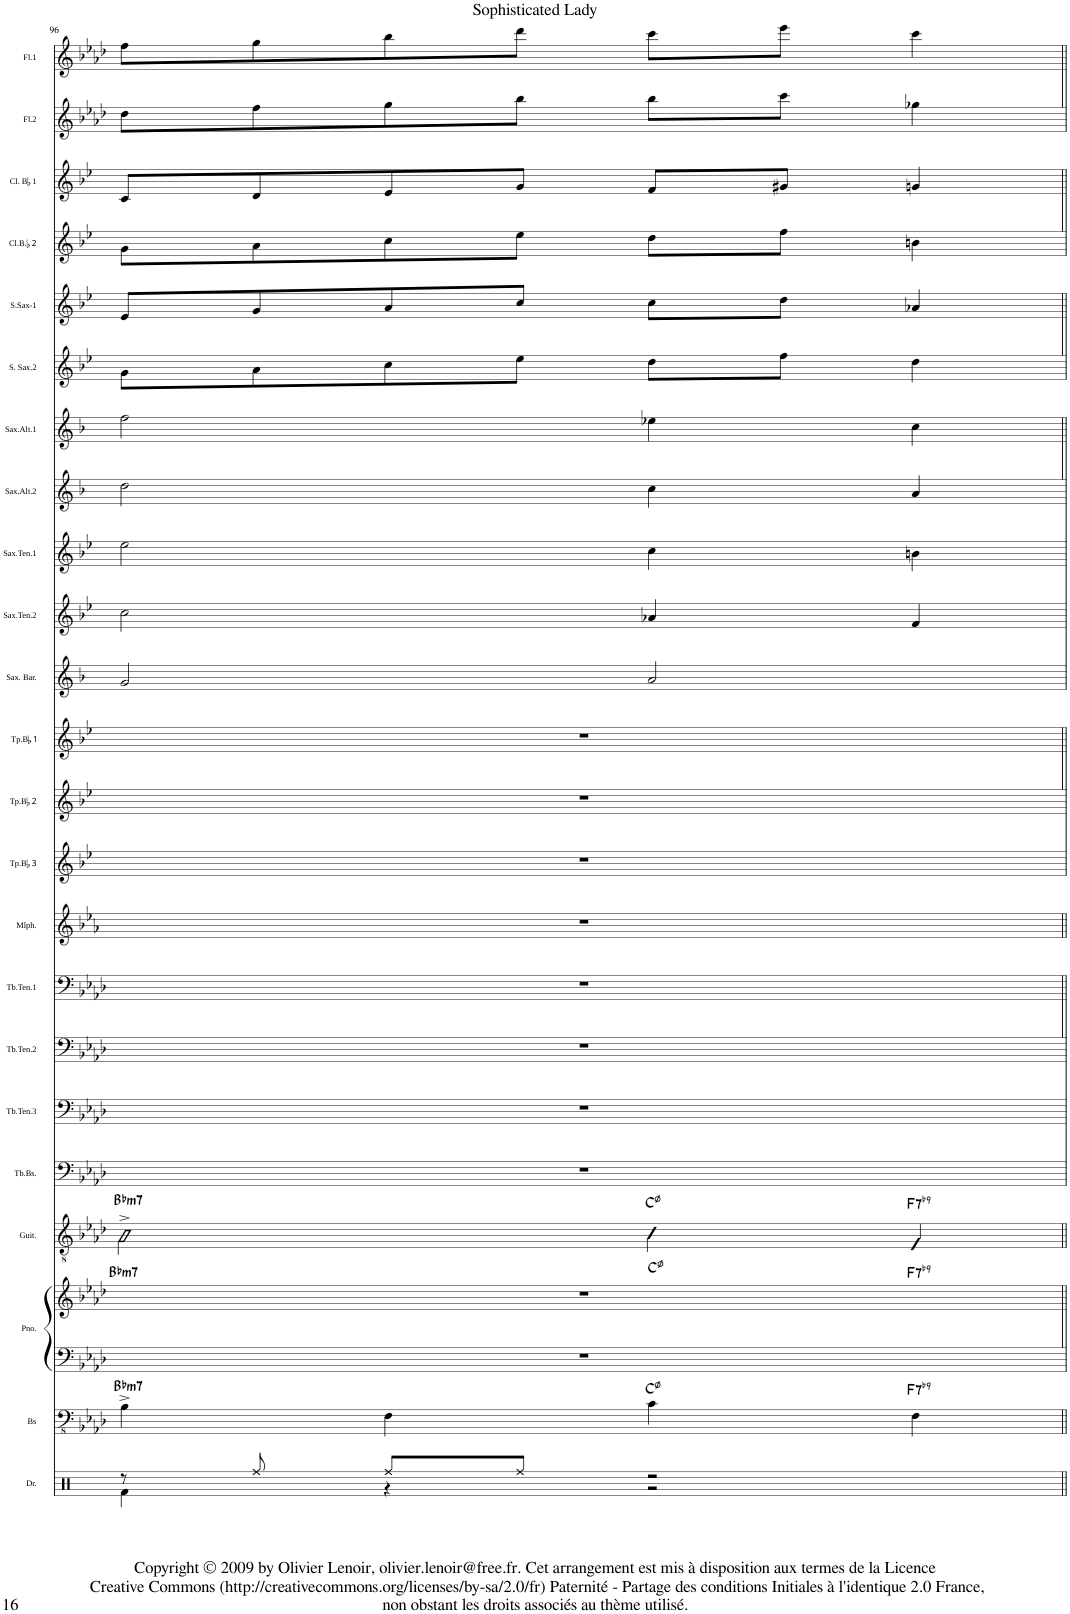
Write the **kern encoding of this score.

**kern	**kern	**harte	**kern	**kern	**harte	**kern	**harte	**kern	**kern	**kern	**kern	**kern	**kern	**kern	**kern	**kern	**kern	**kern	**kern	**kern	**kern	**kern	**kern	**kern	**kern	**kern
*part23	*part22	*part22	*part21	*part21	*part21	*part20	*part20	*part19	*part18	*part17	*part16	*part15	*part14	*part13	*part12	*part11	*part10	*part9	*part8	*part7	*part6	*part5	*part4	*part3	*part2	*part1
*staff24	*staff23	*	*staff22	*staff21	*	*staff20	*	*staff19	*staff18	*staff17	*staff16	*staff15	*staff14	*staff13	*staff12	*staff11	*staff10	*staff9	*staff8	*staff7	*staff6	*staff5	*staff4	*staff3	*staff2	*staff1
*I"Drums	*I"Bass	*	*I"Piano	*	*	*I"Guitar	*	*I"Trombone Basse	*I"Trombone Ténor 3	*I"Trombone Ténor 2	*I"Trombone Ténor 1	*I"Mellophone en Fa	*I"Trompette BaccidentalFlat 3	*I"Trompette BaccidentalFlat 2	*I"Trompette BaccidentalFlat 1	*I"Saxophone Baryton	*I"Saxophone Ténor 2	*I"Saxophone Ténor 1	*I"Saxophone Alto 2	*I"Saxophone Alto 1	*I"Saxophone Soprano 2	*I"Saxophone Soprano 1	*I"Clarinette BaccidentalFlat 2	*I"Clarinette BaccidentalFlat 1	*I"Flûte 2	*I"Flûte 1
*I'Dr.	*I'Bs	*	*I'Pno.	*	*	*I'Guit.	*	*I'Tb.Bs.	*	*	*	*I'Mlph.	*I'Tp.BaccidentalFlat 3	*I'Tp.BaccidentalFlat 2	*I'Tp.BaccidentalFlat 1	*I'Sax. Bar.	*	*	*I'Sax.Alt.2	*I'Sax.Alt.1	*	*	*I'Cl.B.accidentalFlat 2	*I'Cl. BaccidentalFlat 1	*I'Fl.2	*I'Fl.1
!!LO:PB:g=z
*clefX	*clefFv4	*	*clefF4	*clefG2	*	*clefGv2	*	*clefF4	*clefF4	*clefF4	*clefF4	*clefG2	*clefG2	*clefG2	*clefG2	*clefG2	*clefG2	*clefG2	*clefG2	*clefG2	*clefG2	*clefG2	*clefG2	*clefG2	*clefG2	*clefG2
*	*	*	*	*	*	*	*	*	*	*	*	*Trd4c7	*Trd1c2	*Trd1c2	*Trd1c2	*Trd12c21	*Trd8c14	*Trd8c14	*Trd5c9	*Trd5c9	*Trd1c2	*Trd1c2	*Trd1c2	*Trd1c2	*	*
*k[]	*k[b-e-a-d-]	*	*k[b-e-a-d-]	*k[b-e-a-d-]	*	*k[b-e-a-d-]	*	*k[b-e-a-d-]	*k[b-e-a-d-]	*k[b-e-a-d-]	*k[b-e-a-d-]	*k[b-e-a-]	*k[b-e-]	*k[b-e-]	*k[b-e-]	*k[b-]	*k[b-e-]	*k[b-e-]	*k[b-]	*k[b-]	*k[b-e-]	*k[b-e-]	*k[b-e-]	*k[b-e-]	*k[b-e-a-d-]	*k[b-e-a-d-]
*M4/4	*M4/4	*	*M4/4	*M4/4	*	*M4/4	*	*M4/4	*M4/4	*M4/4	*M4/4	*M4/4	*M4/4	*M4/4	*M4/4	*M4/4	*M4/4	*M4/4	*M4/4	*M4/4	*M4/4	*M4/4	*M4/4	*M4/4	*M4/4	*M4/4
=96	=96	=96	=96	=96	=96	=96	=96	=96	=96	=96	=96	=96	=96	=96	=96	=96	=96	=96	=96	=96	=96	=96	=96	=96	=96	=96
*^	*	*	*	*	*	*	*	*	*	*	*	*	*	*	*	*	*	*	*	*	*	*	*	*	*	*
!	!	!	!LO:H:kt=m7	!	!	!LO:H:kt=m7	!	!LO:H:kt=m7	!	!	!	!	!	!	!	!	!	!	!	!	!	!	!	!	!	!	!
*	*	*	*	*	*^	*	*	*	*	*	*	*	*	*	*	*	*	*	*	*	*	*	*	*	*	*	*
*	*	*	*	*	*	*^	*	*	*	*	*	*	*	*	*	*	*	*	*	*	*	*	*	*	*	*	*	*
8r	4Rf\	4BB-^\	Bb:min7	1r	1r	2ryy	2.ryy	Bb:min7	2B-^\	Bb:min7	1r	1r	1r	1r	1r	1r	1r	1r	2g/	2cc\	2ee-\	2dd\	2ff\	8g\L	8e-/L	8g\L	8c/L	8dd-\L	8ff\L
8Rff/	.	.	.	.	.	.	.	.	.	.	.	.	.	.	.	.	.	.	.	.	.	.	.	8a\	8g/	8a\	8d/	8ff\	8gg\
8Rff/L	4r	4FF\	.	.	.	.	.	.	.	.	.	.	.	.	.	.	.	.	.	.	.	.	.	8cc\	8a/	8cc\	8e-/	8gg\	8bb-\
8Rff/J	.	.	.	.	.	.	.	.	.	.	.	.	.	.	.	.	.	.	.	.	.	.	.	8ee-\J	8cc/J	8ee-\J	8g/J	8bb-\J	8ddd-\J
2r	2r	4C\	C:hdim7	.	.	2ryy	.	C:hdim7	4c\	C:hdim7	.	.	.	.	.	.	.	.	2a/	4a-X/	4cc\	4cc\	4ee-X\	8dd\L	8cc\L	8dd\L	8f/L	8bb-\L	8ccc\L
.	.	.	.	.	.	.	.	.	.	.	.	.	.	.	.	.	.	.	.	.	.	.	.	8ff\J	8dd\J	8ff\J	8g#X/J	8ccc\J	8eee-\J
!	!	!	!LO:H:kt=7	!	!	!	!	!LO:H:kt=7	!	!LO:H:kt=7	!	!	!	!	!	!	!	!	!	!	!	!	!	!	!	!	!	!	!
.	.	4FF\	F:7(b9)	.	.	.	4ryy	F:7(b9)	4F/	F:7(b9)	.	.	.	.	.	.	.	.	.	4f/	4bn\	4a/	4cc\	4dd\	4a-X/	4bn\	4gn/	4gg-X\	4ccc\
*v	*v	*	*	*	*v	*v	*v	*	*	*	*	*	*	*	*	*	*	*	*	*	*	*	*	*	*	*	*	*	*
=||	=||	=||	=||	=||	=||	=||	=||	=||	=||	=||	=||	=||	=||	=||	=||	=||	=||	=||	=||	=||	=||	=||	=||	=||	=||	=||
*-	*-	*-	*-	*-	*-	*-	*-	*-	*-	*-	*-	*-	*-	*-	*-	*-	*-	*-	*-	*-	*-	*-	*-	*-	*-	*-
